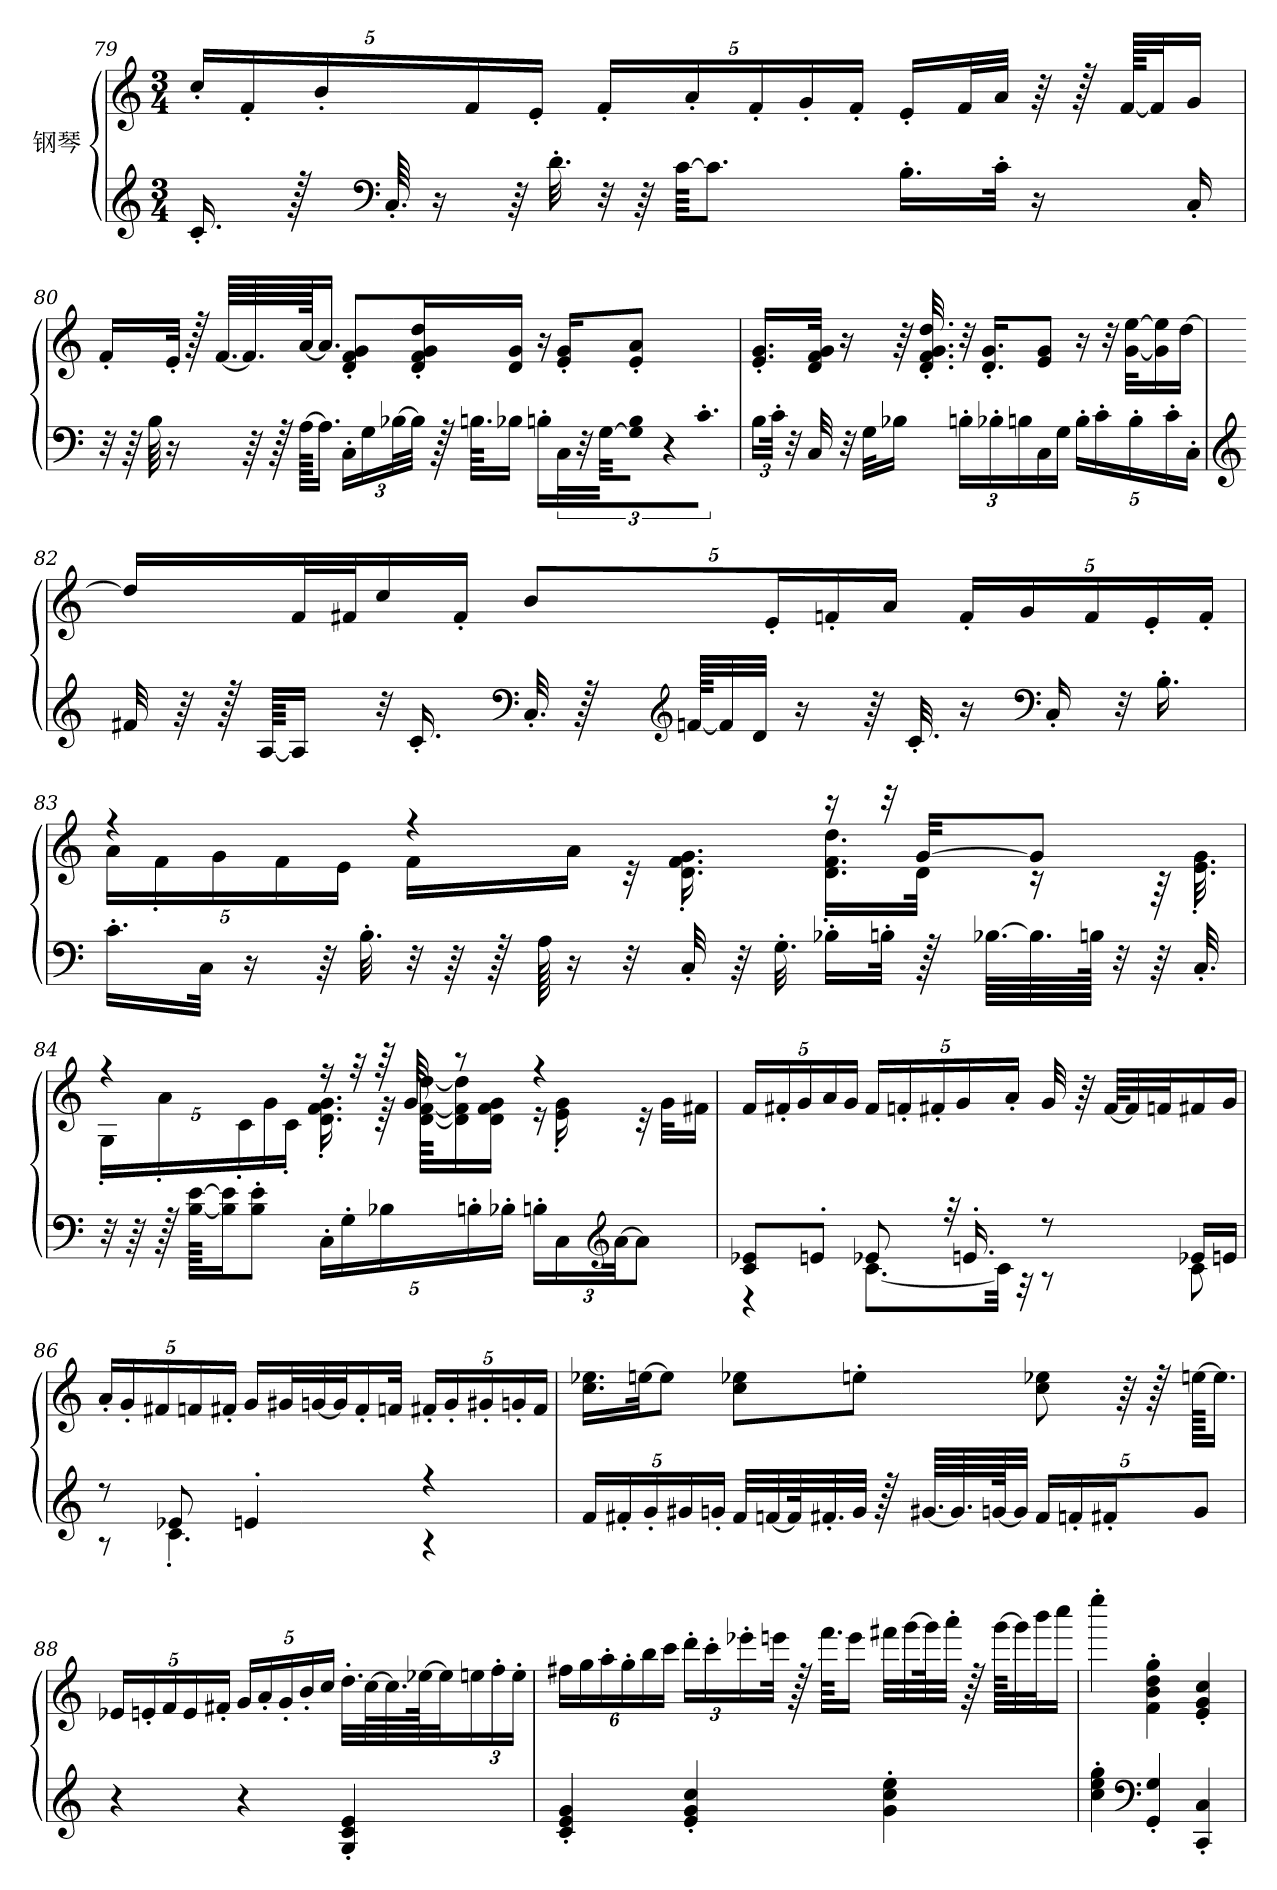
**kern	**kern
*part1	*part1
*staff2	*staff1
*I"钢琴	*
!!LO:LB:g=z
*clefG2	*clefG2
*k[]	*k[]
*M3/4	*M3/4
*	*Xbrackettup
=79	=79
16.c'/	20cc'/LL
.	20f'/
128r	.
.	20b'/
*clefF4	*
64.C'/	.
16r	.
.	20f/
64r	.
.	20e'/JJ
32.d'\	.
32r	20f'/LL
64r	.
[64c\KKKL	.
.	20a'/
8.c\J]	.
.	20f'/
.	20g'/
.	20f'/JJ
16.B'\LL	16e'/LL
.	32f/L
32c'\JJk	32a/JJJ
16r	64r
.	128r
.	[128f/KKLLL
.	32f/J]
16C'/	16g/JJ
!!LO:LB:g=z
=80	=80
32r	16f'/LL
64r	.
64B\	.
16r	32e'/JJk
.	128r
.	[64.f/LLLL
64r	64.f/]
128r	.
[128A\KKKLL	[128a/JJK
16.A\JJ]	16.a/JJ]
16C'\LL	8d/' 8f/' 8g/'L
*Xbrackettup	*
24G\	.
[48B-X\L	.
32B-\JJJ]	16d/' 16f/' 16g/' 16dd/'L
128r	.
64.Bn\KKLL	.
16B-X\JJ	16d/ 16g/JJ
16Bn'\LL	16r
*brackettup	*
48C\JJk	16e/' 16g/'KL
48r	.
[48G\KLL	.
16G\] 16B\JJ	8e/' 8a/'J
64r	.
32.c'\	.
!!LO:PB:g=z
=81	=81
*Xbrackettup	*
24B\LL	16.e/' 16.g/'LL
48c'\JJk	.
32r	.
32C/	32d/ 32f/ 32g/JJk
32r	16r
32G\KLL	.
16B-X\JJ	64r
.	32.d/' 32.f/' 32.g/' 32.dd/'
24Bn'\LL	32r
.	16.d/' 16.g/'KL
24B-X'\	.
24Bn\	.
16C\	8e/ 8g/J
16G\JJ	.
20B'\LL	16r
20c'\	.
.	32r
.	[32g\ [32ee\KLL
20B'\	.
.	16g\] 16ee\]
20c'\	.
.	[16dd\JJ
20C'\JJ	.
!!LO:LB:g=z
=82	=82
*clefG2	*
32f#X/	16dd/LL]
64r	.
128r	.
[128A/KKKLL	.
16A/JJ]	32f/L
.	32f#X/J
32r	16cc/
16.c'/	.
.	16f#'/JJ
*clefF4	*
32.C'/	10b/L
128r	.
*clefG2	*
[128fn/KKLLL	.
32f/]	.
32d/JJJ	.
.	20e'/L
16r	.
.	20fn'/
64r	.
.	20a/JJ
32.c'/	.
16r	20f'/LL
.	20g/
*clefF4	*
16C'/	.
.	20f/
32r	.
.	20e'/
16.B'\	.
.	20f'/JJ
!!LO:LB:g=z
=83	=83
*	*^
16.c'\LL	4r	20a\LL
.	.	20f'\
32C\JJk	.	.
.	.	20g\
16r	.	.
.	.	20f\
64r	.	.
.	.	20e\JJ
32.B'\	.	.
32r	4r	16f\LL
64r	.	.
128r	.	.
128A\	.	.
16r	.	16a\JJ
32r	.	32r
32C'/	.	16.d\' 16.f\' 16.g\'
64r	.	.
32.G'\	.	.
16B-X'\LL	16r	16.d\' 16.f\' 16.dd\'LL
32Bn'\JJk	32r	.
128r	[32g/KKL	32d\JJk
[64.B-X\LLLL	.	.
64.B-\]	8g/J]	16r
128Bn\JJJJk	.	.
32r	.	.
64r	.	64r
32.C'/	.	32.e\' 32.g\'
!!LO:LB:g=z	!!
=84	=84	=84
32r	4r	20G'\LL
64r	.	.
128r	.	.
.	.	20a'\
[128B\ [128e\KKKLL	.	.
16B\] 16e\]J	.	.
.	.	20c'\
8B\' 8e\'J	.	.
.	.	20g\
.	.	20c'\JJ
20C'\LL	16r	16.d\' 16.f\' 16.g\'
20G'\	.	.
.	32r	.
.	64r	64r
20B-X\	.	.
.	64g/	[64d\ [64f\ [64dd\KKLL
.	8r	16d\] 16f\] 16dd\]
20Bn'\	.	.
.	.	16d\ 16f\ 16g\JJ
20B-X'\JJ	.	.
16Bn'\LL	4r	16r
24C\	.	16e\' 16g\'
*clefG2	*	*
[48a\JK	.	.
8a\J]	.	32r
.	.	32g\KLL
.	.	16f#X\JJ
*	*v	*v
!!LO:LB:g=z
=85	=85
*^	*
8c/ 8e-X/L	4r	20f/LL
.	.	20f#X'/
.	.	20g/
8en'/J	.	.
.	.	20a/
.	.	20g/JJ
8e-X/	[8.c\L	20f#/LL
.	.	20fn'/
.	.	20f#X'/
32r	.	.
.	.	20g/
16.en'/	.	.
.	32c\Jkk]	.
.	.	20a'/JJ
.	32r	.
8r	8r	32g/
.	.	64r
.	.	[64f#/KLLL
.	.	32f#/]
.	.	32fn/J
16e-X/LL	8c\	16f#X/
16en/JJ	.	16g/JJ
!!LO:LB:g=z
=86	=86	=86
8r	8r	20a'/LL
.	.	20g'/
.	.	20f#X/
8e-X/	4.c'\	.
.	.	20fn/
.	.	20f#X'/JJ
4en'/	.	16g/LL
.	.	32g#X/L
.	.	[32gn/
.	.	32g/J]
.	.	16f#'/
.	.	32fn/JJk
4r	4r	20f#X'/LL
.	.	20g'/
.	.	20g#X'/
.	.	20gn'/
.	.	20f#/JJ
*v	*v	*
!!LO:PB:g=z
=87	=87
20f/LL	16.cc\ 16.ee-X\LL
20f#X'/	.
.	[32een\JK
20g'/	.
.	8ee\J]
20g#X/	.
20gn'/JJ	.
32f#/LLL	8cc\ 8ee-X\L
[32fn/	.
64f/K]	.
32.f#X'/	.
32g/JJJ	8een'\J
128r	.
[64.g#X/LLLL	.
64.g#/]	.
[128gn/JK	.
32g/JJJ]	.
20f#/LL	8cc\ 8ee-X\
20fn'/	.
20f#X'/J	.
.	64r
.	128r
.	[128een\KKKLL
10g/J	.
.	16.ee\JJ]
!!LO:LB:g=z
=88	=88
4r	20e-X/LL
.	20en'/
.	20f/
.	20e/
.	20f#X'/JJ
4r	20g/LL
.	20a'/
.	20g'/
.	20b'/
.	20cc/JJ
4G/' 4c/' 4e/'	32.dd'\LLL
.	[64cc\L
.	64.cc\]
.	[128ee-X\JK
.	32ee-\J]
.	24een\
.	24ff'\
.	24ee'\JJ
!!LO:LB:g=z
=89	=89
4c/' 4e/' 4g/'	24ff#X\LL
.	24gg\
.	24aa'\
.	24gg'\
.	24bb\
.	24ccc\JJ
4e/' 4g/' 4cc/'	24ddd'\LL
.	24ccc'\
.	24eee-X'\
.	32eeen\JJk
.	128r
.	64.fff\KKLL
.	16eee\JJ
4g\' 4cc\' 4ee\'	32fff#X\LLL
.	[32ggg\
.	64ggg\K]
.	32aaa'\JJJ
.	128r
.	[128ggg\KKLLL
.	32ggg\]
.	32bbb\J
.	16cccc\JJ
=90	=90
4cc\' 4ee\' 4gg\'	4eeee'\
*clefF4	*
4GG/' 4G/'	4f\' 4b\' 4dd\' 4gg\'
4CC/' 4C/'	4e/' 4g/' 4cc/'
=	=
*-	*-
